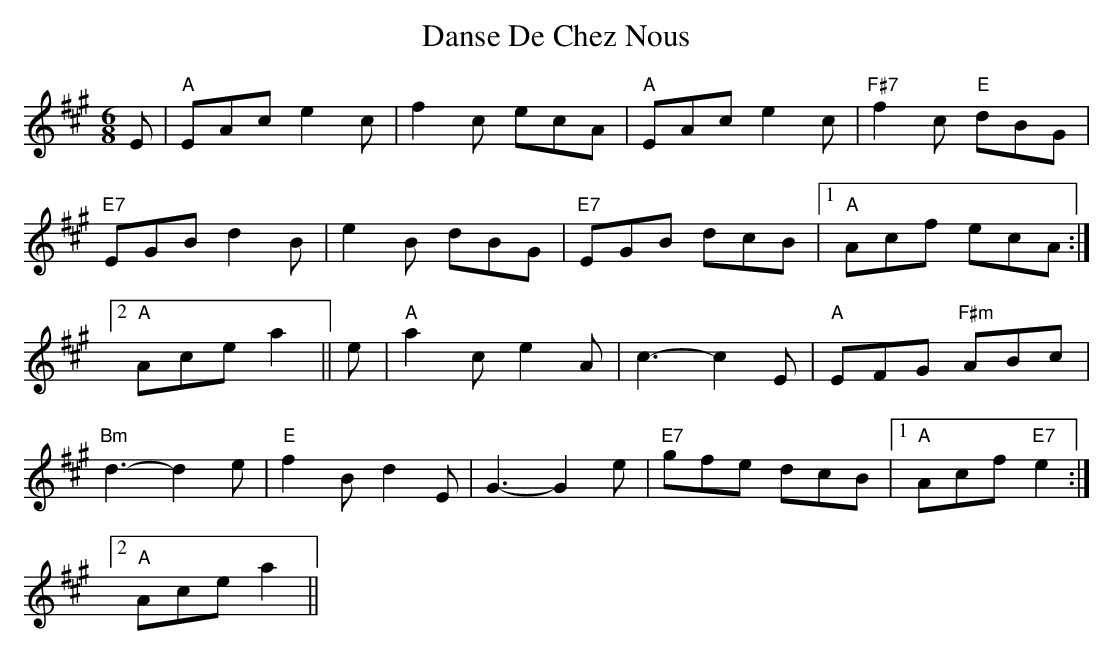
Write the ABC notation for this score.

X:1
T:Danse De Chez Nous
M:6/8
K:A
E|"A"EAc e2c|f2c ecA|"A"EAc e2c|"F#7"f2c "E"dBG|
"E7"EGB d2B|e2B dBG|"E7"EGB dcB| [1"A"Acf ecA:|
[2"A"Ace a2||e|"A"a2c e2A|c3 -c2E|"A"EFG "F#m"ABc|
"Bm"d3 -d2e|"E"f2B d2E|G3 -G2e|"E7"gfe dcB| [1"A"Acf "E7"e2:|
[2"A"Ace a2||
